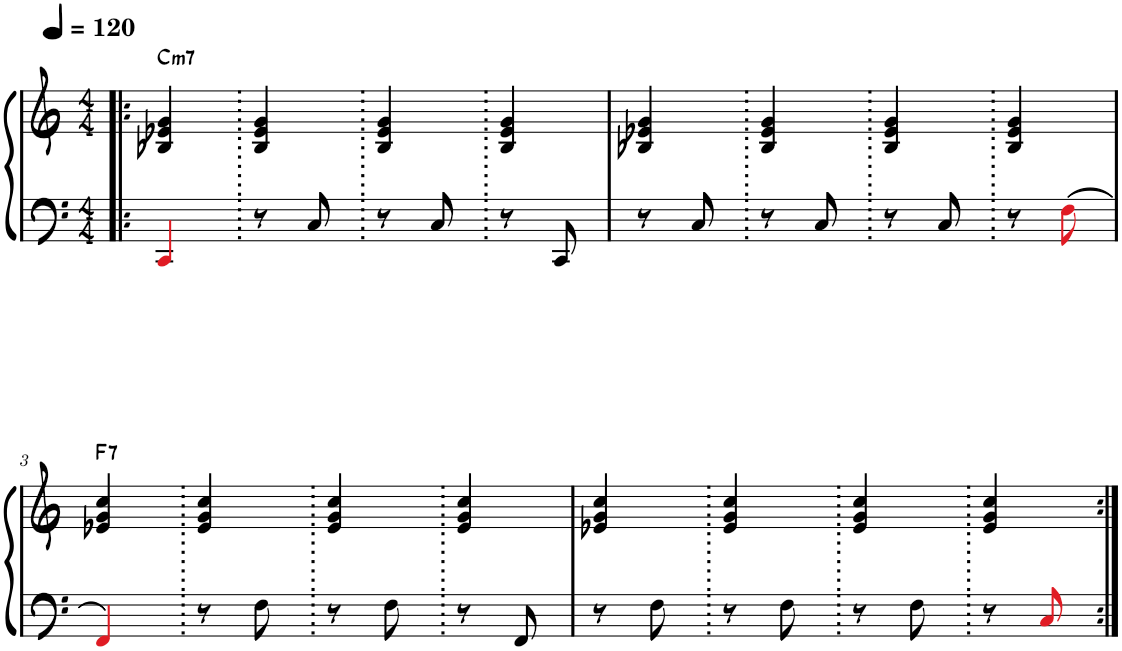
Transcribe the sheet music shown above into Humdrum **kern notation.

**kern	**kern	**harte
*part1	*part1	*part1
*staff2	*staff1	*
*I"Electric Piano	*	*
*I'El. Pno.	*	*
*clefF4	*clefG2	*
*k[]	*k[]	*
*M4/4	*M4/4	*
*MM120	*MM120	*
=1!|:	=1!|:	=1!|:
!	!	!LO:H:kt=m7
4CCi/	4B-X/ 4e-X/ 4g/	C:min7
8r	4B-/ 4e-/ 4g/	.
8C/	.	.
8r	4B-/ 4e-/ 4g/	.
8C/	.	.
8r	4B-/ 4e-/ 4g/	.
8CC/	.	.
=2.	=2.	=2.
8r	4B-X/ 4e-X/ 4g/	.
8C/	.	.
8r	4B-/ 4e-/ 4g/	.
8C/	.	.
8r	4B-/ 4e-/ 4g/	.
8C/	.	.
8r	4B-/ 4e-/ 4g/	.
8Fi\	.	.
!!LO:LB:g=z
=3.	=3.	=3.
!	!	!LO:H:kt=7
4FFi/	4e-X/ 4g/ 4cc/	F:7
8r	4e-/ 4g/ 4cc/	.
8F\	.	.
8r	4e-/ 4g/ 4cc/	.
8F\	.	.
8r	4e-/ 4g/ 4cc/	.
8FF/	.	.
=4.	=4.	=4.
8r	4e-X/ 4g/ 4cc/	.
8F\	.	.
8r	4e-/ 4g/ 4cc/	.
8F\	.	.
8r	4e-/ 4g/ 4cc/	.
8F\	.	.
8r	4e-/ 4g/ 4cc/	.
8Ci/	.	.
=:|!	=:|!	=:|!
*-	*-	*-
